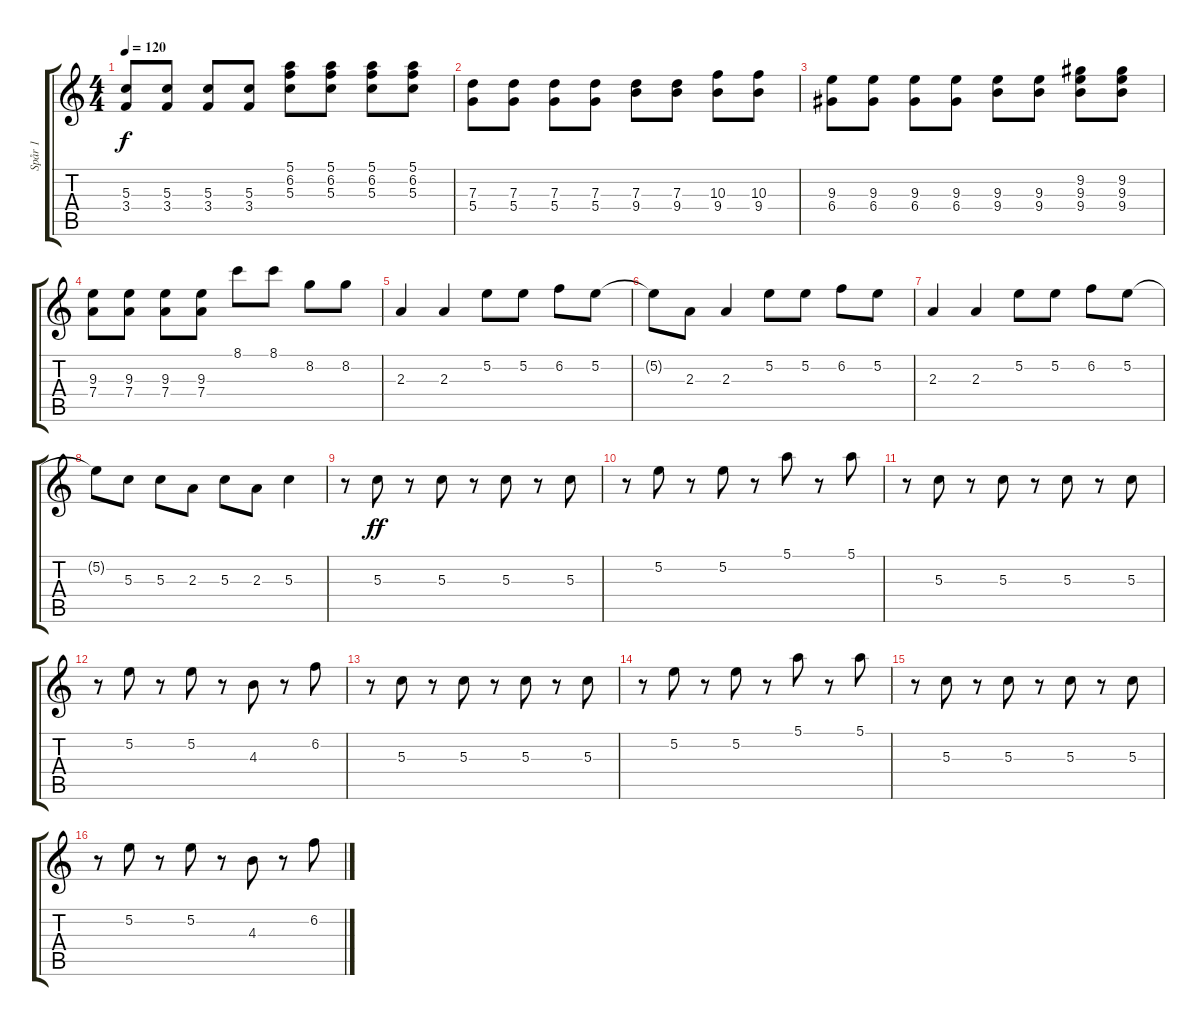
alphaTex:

\track ("Spår 1" "Spår 1") {instrument overdrivenguitar}
\staff {score tabs}
\tuning (E4 B3 G3 D3 A2 E2) {hide}
\ts (4 4)
\tempo 120
\clef g2
\ks c
(5.3 3.4).8{dy f} (5.3 3.4).8 (5.3 3.4).8 (5.3 3.4).8 (5.1 6.2 5.3).8 (5.1 6.2 5.3).8 (5.1 6.2 5.3).8 (5.1 6.2 5.3).8 |
(7.3 5.4).8 (7.3 5.4).8 (7.3 5.4).8 (7.3 5.4).8 (7.3 9.4).8 (7.3 9.4).8 (10.3 9.4).8 (10.3 9.4).8 |
(9.3 6.4).8 (9.3 6.4).8 (9.3 6.4).8 (9.3 6.4).8 (9.3 9.4).8 (9.3 9.4).8 (9.2 9.3 9.4).8 (9.2 9.3 9.4).8 |
(9.3 7.4).8 (9.3 7.4).8 (9.3 7.4).8 (9.3 7.4).8 8.1.8 8.1.8 8.2.8 8.2.8 |
2.3.4 2.3.4 5.2.8 5.2.8 6.2.8 5.2.8 |
5.2{t}.8 2.3.8 2.3.4 5.2.8 5.2.8 6.2.8 5.2.8 |
2.3.4 2.3.4 5.2.8 5.2.8 6.2.8 5.2.8 |
5.2{t}.8 5.3.8 5.3.8 2.3.8 5.3.8 2.3.8 5.3.4 |
r.8 5.3.8{dy ff} r.8 5.3.8 r.8 5.3.8 r.8 5.3.8 |
r.8 5.2.8 r.8 5.2.8 r.8 5.1.8 r.8 5.1.8 |
r.8 5.3.8 r.8 5.3.8 r.8 5.3.8 r.8 5.3.8 |
r.8 5.2.8 r.8 5.2.8 r.8 4.3.8 r.8 6.2.8 |
r.8 5.3.8 r.8 5.3.8 r.8 5.3.8 r.8 5.3.8 |
r.8 5.2.8 r.8 5.2.8 r.8 5.1.8 r.8 5.1.8 |
r.8 5.3.8 r.8 5.3.8 r.8 5.3.8 r.8 5.3.8 |
r.8 5.2.8 r.8 5.2.8 r.8 4.3.8 r.8 6.2.8
